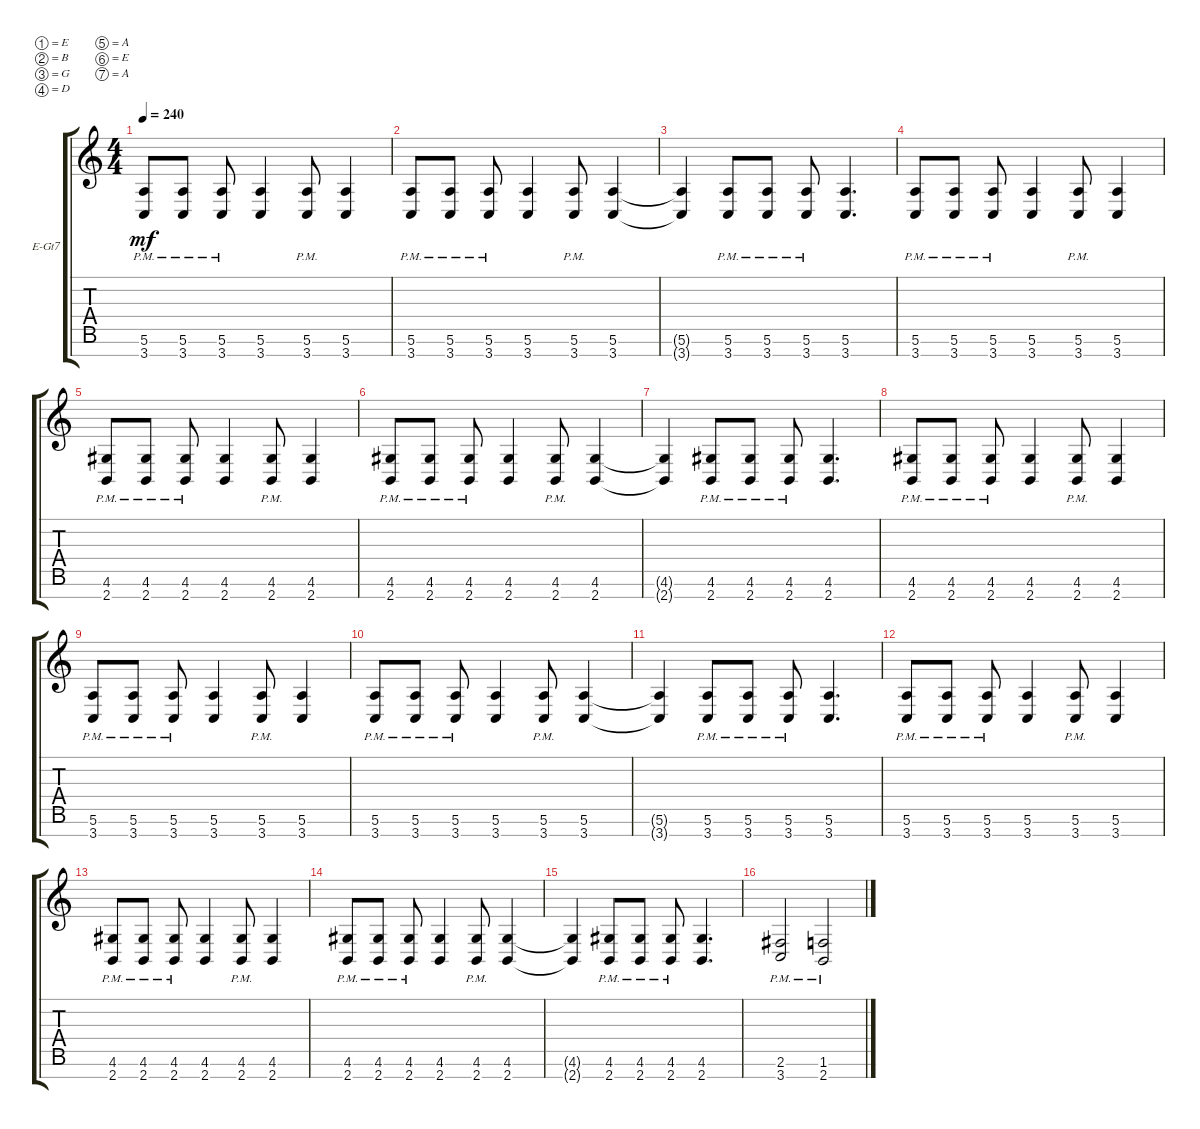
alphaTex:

\defaultSystemsLayout 4
\bracketExtendMode groupsimilarinstruments
\firstSystemTrackNameOrientation horizontal
\otherSystemsTrackNameOrientation horizontal
\track ("Electric Guitar" "E-Gt7") {instrument distortionguitar}
\staff {score tabs}
\tuning (E4 B3 G3 D3 A2 E2 A1)
\ts (4 4)
\tempo 240
\clef g2
\ks c
(3.7{pm} 5.6{pm}).8{dy mf} (3.7{pm} 5.6{pm}).8 (3.7{pm} 5.6{pm}).8 (3.7 5.6).4 (3.7{pm} 5.6{pm}).8 (3.7 5.6).4 |
(3.7{pm} 5.6{pm}).8 (3.7{pm} 5.6{pm}).8 (3.7{pm} 5.6{pm}).8 (3.7 5.6).4 (3.7{pm} 5.6{pm}).8 (3.7 5.6).4 |
(3.7{t} 5.6{t}).4 (3.7{pm} 5.6{pm}).8 (3.7{pm} 5.6{pm}).8 (3.7{pm} 5.6{pm}).8 (3.7 5.6).4{d} |
(3.7{pm} 5.6{pm}).8 (3.7{pm} 5.6{pm}).8 (3.7{pm} 5.6{pm}).8 (3.7 5.6).4 (3.7{pm} 5.6{pm}).8 (3.7 5.6).4 |
(2.7{pm} 4.6{pm}).8 (2.7{pm} 4.6{pm}).8 (2.7{pm} 4.6{pm}).8 (2.7 4.6).4 (2.7{pm} 4.6{pm}).8 (2.7 4.6).4 |
(2.7{pm} 4.6{pm}).8 (2.7{pm} 4.6{pm}).8 (2.7{pm} 4.6{pm}).8 (2.7 4.6).4 (2.7{pm} 4.6{pm}).8 (2.7 4.6).4 |
(2.7{t} 4.6{t}).4 (2.7{pm} 4.6{pm}).8 (2.7{pm} 4.6{pm}).8 (2.7{pm} 4.6{pm}).8 (2.7 4.6).4{d} |
(2.7{pm} 4.6{pm}).8 (2.7{pm} 4.6{pm}).8 (2.7{pm} 4.6{pm}).8 (2.7 4.6).4 (2.7{pm} 4.6{pm}).8 (2.7 4.6).4 |
(3.7{pm} 5.6{pm}).8 (3.7{pm} 5.6{pm}).8 (3.7{pm} 5.6{pm}).8 (3.7 5.6).4 (3.7{pm} 5.6{pm}).8 (3.7 5.6).4 |
(3.7{pm} 5.6{pm}).8 (3.7{pm} 5.6{pm}).8 (3.7{pm} 5.6{pm}).8 (3.7 5.6).4 (3.7{pm} 5.6{pm}).8 (3.7 5.6).4 |
(3.7{t} 5.6{t}).4 (3.7{pm} 5.6{pm}).8 (3.7{pm} 5.6{pm}).8 (3.7{pm} 5.6{pm}).8 (3.7 5.6).4{d} |
(3.7{pm} 5.6{pm}).8 (3.7{pm} 5.6{pm}).8 (3.7{pm} 5.6{pm}).8 (3.7 5.6).4 (3.7{pm} 5.6{pm}).8 (3.7 5.6).4 |
(2.7{pm} 4.6{pm}).8 (2.7{pm} 4.6{pm}).8 (2.7{pm} 4.6{pm}).8 (2.7 4.6).4 (2.7{pm} 4.6{pm}).8 (2.7 4.6).4 |
(2.7{pm} 4.6{pm}).8 (2.7{pm} 4.6{pm}).8 (2.7{pm} 4.6{pm}).8 (2.7 4.6).4 (2.7{pm} 4.6{pm}).8 (2.7 4.6).4 |
(2.7{t} 4.6{t}).4 (2.7{pm} 4.6{pm}).8 (2.7{pm} 4.6{pm}).8 (2.7{pm} 4.6{pm}).8 (2.7 4.6).4{d} |
(3.7{pm} 2.6{pm}).2 (2.7{pm} 1.6{pm}).2
